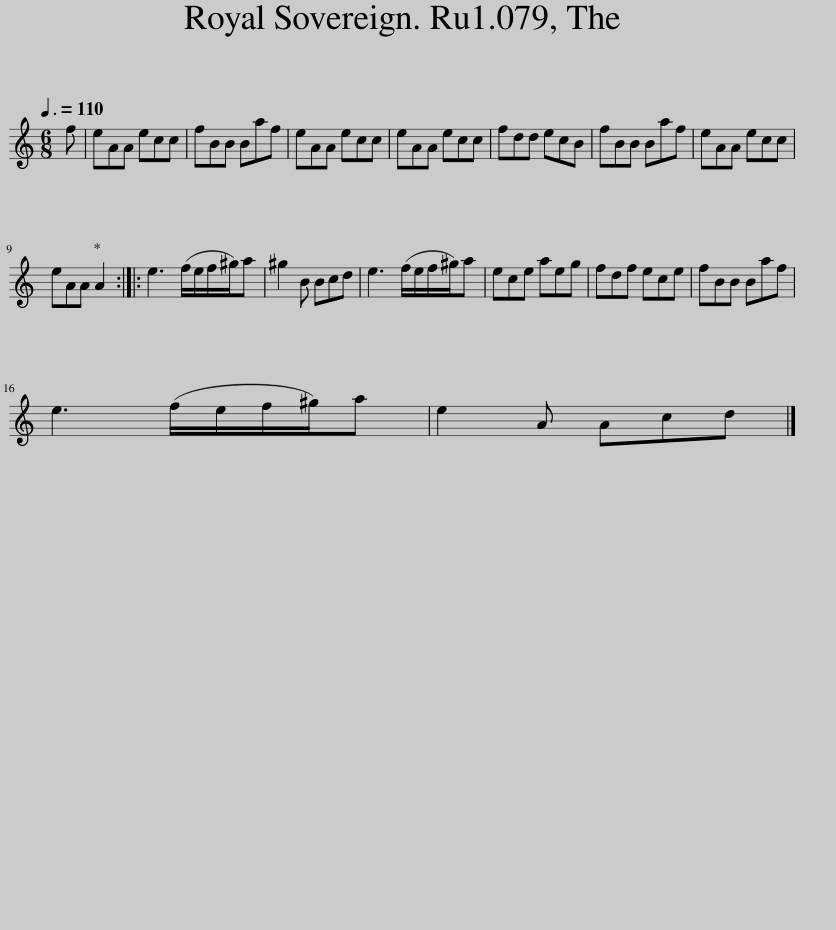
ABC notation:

X:1
L:1/8
Q:3/8=110
M:6/8
I:linebreak $
K:C
V:1 treble
V:1
 f | eAA ecc | fBB Baf | eAA ecc | eAA ecc | %5
 fdd ecB | fBB Baf | eAA ecc |$ eAA A2 :: e3 (f/e/f/^g/)a | %10
 ^g2 B Bcd | e3 (f/e/f/^g/)a | ece aeg | fdf ece | fBB Baf |$ %15
 e3 (f/e/f/^g/)a | e2 A Acd |] %17
